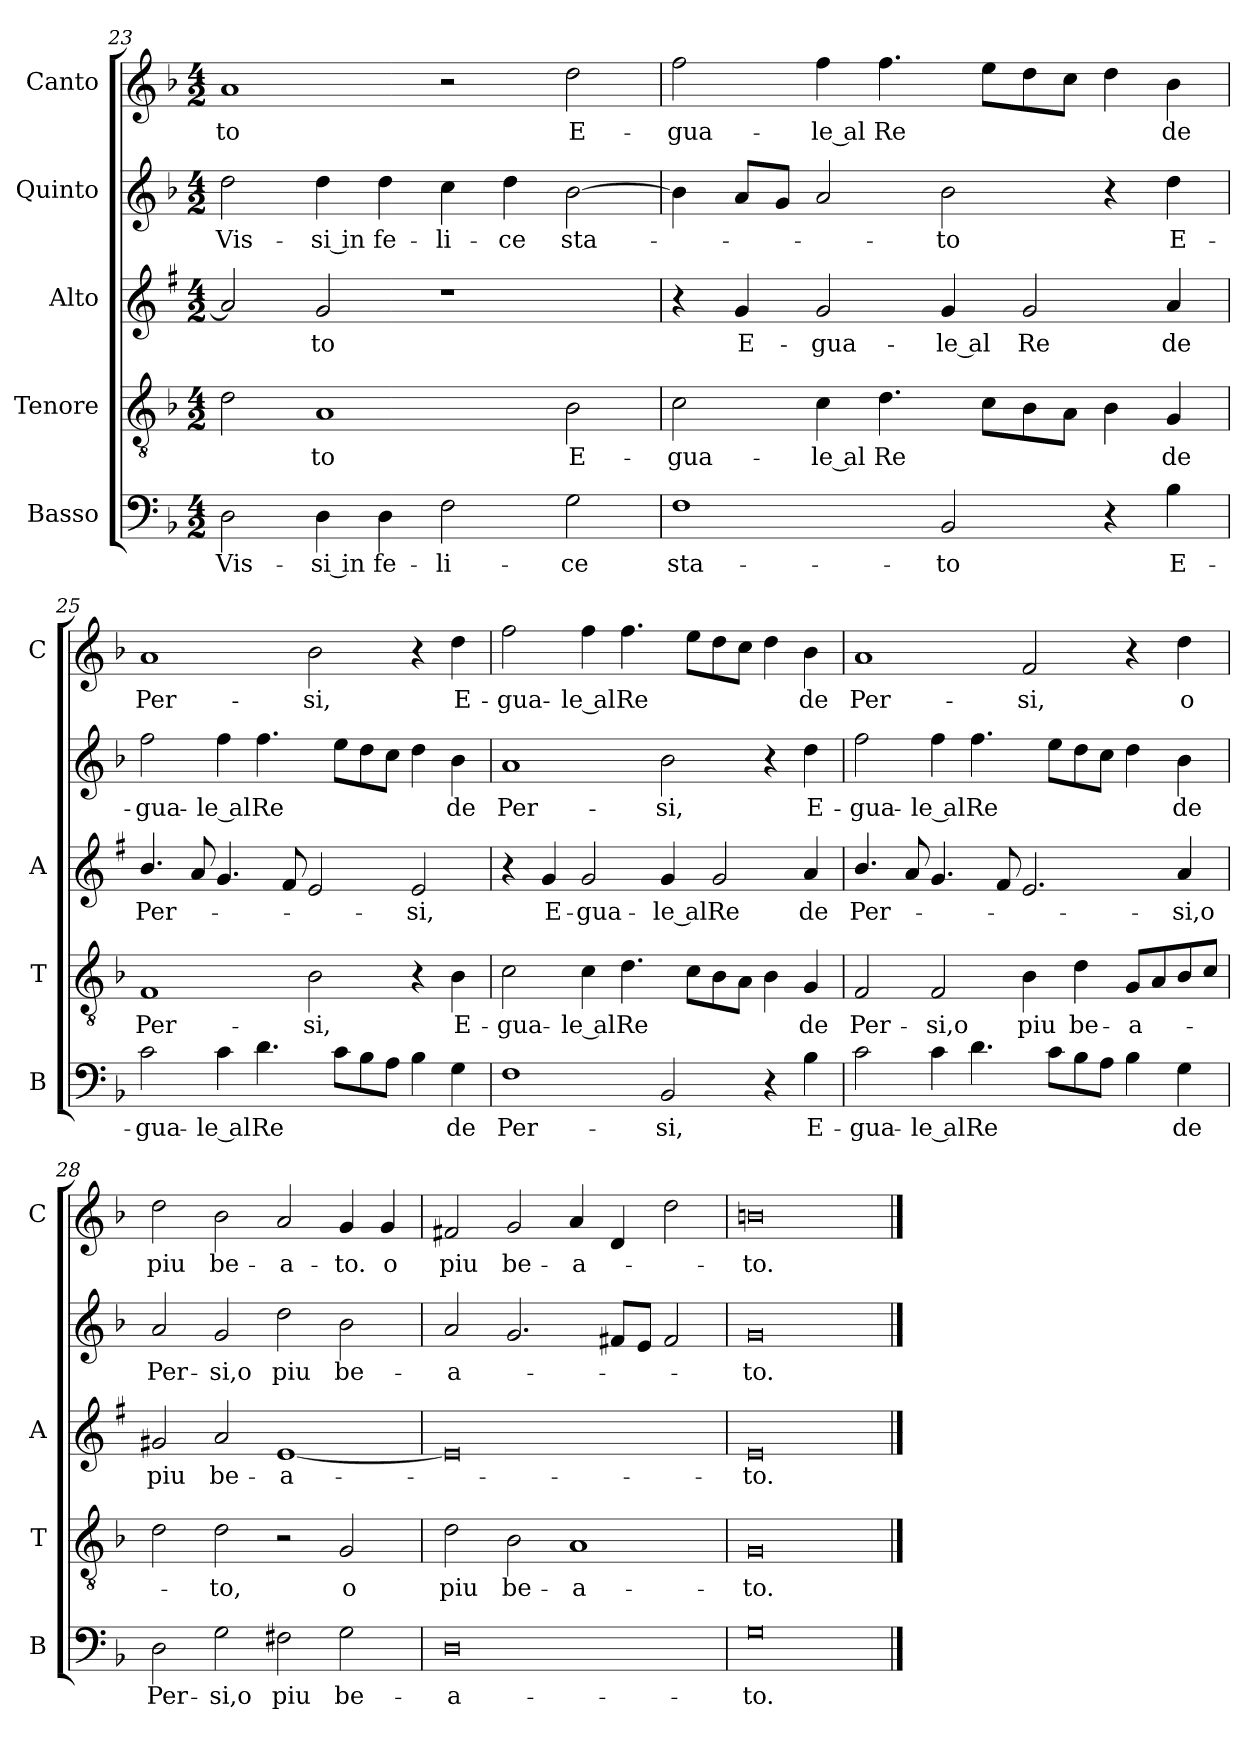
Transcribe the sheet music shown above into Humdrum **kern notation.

**kern	**text	**kern	**text	**kern	**text	**kern	**text	**kern	**text
*part5	*part5	*part4	*part4	*part3	*part3	*part2	*part2	*part1	*part1
*staff5	*staff5	*staff4	*staff4	*staff3	*staff3	*staff2	*staff2	*staff1	*staff1
*I"Basso	*	*I"Tenore	*	*I"Alto	*	*I"Quinto	*	*I"Canto	*
*I'B	*	*I'T	*	*I'A	*	*	*	*I'C	*
*clefF4	*	*clefGv2	*	*clefG2	*	*clefG2	*	*clefG2	*
*	*	*	*	*ITrd1c2	*	*	*	*	*
*k[b-]	*	*k[b-]	*	*k[b-]	*	*k[b-]	*	*k[b-]	*
*F:	*	*F:	*	*F:	*	*F:	*	*F:	*
*M4/2	*	*M4/2	*	*M4/2	*	*M4/2	*	*M4/2	*
=23	=23	=23	=23	=23	=23	=23	=23	=23	=23
!	!LO:LY:b	!	!	!	!	!	!LO:LY:b	!	!LO:LY:b
2D\	Vis-	2d\	.	2g/]	.	2dd\	Vis-	1a	-to
!	!LO:LY:b	!	!LO:LY:b	!	!LO:LY:b	!	!LO:LY:b	!	!
4D\	-si in	1A	-to	2f/	-to	4dd\	-si in	.	.
!	!LO:LY:b	!	!	!	!	!	!LO:LY:b	!	!
4D\	fe-	.	.	.	.	4dd\	fe-	.	.
!	!LO:LY:b	!	!	!	!	!	!LO:LY:b	!	!
2F\	-li-	.	.	1r	.	4cc\	-li-	2r	.
!	!	!	!	!	!	!	!LO:LY:b	!	!
.	.	.	.	.	.	4dd\	-ce	.	.
!	!LO:LY:b	!	!LO:LY:b	!	!	!	!LO:LY:b	!	!LO:LY:b
2G\	-ce	2B-\	E-	.	.	[2b-\	sta-	2dd\	E-
!!LO:PB:g=z
=24	=24	=24	=24	=24	=24	=24	=24	=24	=24
!	!LO:LY:b	!	!LO:LY:b	!	!	!	!	!	!LO:LY:b
1F	sta-	2c\	-gua-	4r	.	4b-\]	.	2ff\	-gua-
!	!	!	!	!	!LO:LY:b	!	!	!	!
.	.	.	.	4f/	E-	8a/L	.	.	.
.	.	.	.	.	.	8g/J	.	.	.
!	!	!	!LO:LY:b	!	!LO:LY:b	!	!	!	!LO:LY:b
.	.	4c\	-le al	2f/	-gua-	2a/	.	4ff\	-le al
!	!	!	!LO:LY:b	!	!	!	!	!	!LO:LY:b
.	.	4.d\	Re	.	.	.	.	4.ff\	Re
!	!LO:LY:b	!	!	!	!LO:LY:b	!	!LO:LY:b	!	!
2BB-/	-to	.	.	4f/	-le al	2b-\	-to	.	.
.	.	8c\L	.	.	.	.	.	8ee\L	.
!	!	!	!	!	!LO:LY:b	!	!	!	!
.	.	8B-\	.	2f/	Re	.	.	8dd\	.
.	.	8A\J	.	.	.	.	.	8cc\J	.
4r	.	4B-\	.	.	.	4r	.	4dd\	.
!	!LO:LY:b	!	!LO:LY:b	!	!LO:LY:b	!	!LO:LY:b	!	!LO:LY:b
4B-\	E-	4G/	de	4g/	de	4dd\	E-	4b-\	de
=25	=25	=25	=25	=25	=25	=25	=25	=25	=25
!	!LO:LY:b	!	!LO:LY:b	!	!LO:LY:b	!	!LO:LY:b	!	!LO:LY:b
2c\	-gua-	1F	Per-	4.a/	Per-	2ff\	-gua-	1a	Per-
.	.	.	.	8g/	.	.	.	.	.
!	!LO:LY:b	!	!	!	!	!	!LO:LY:b	!	!
4c\	-le al	.	.	4.f/	.	4ff\	-le al	.	.
!	!LO:LY:b	!	!	!	!	!	!LO:LY:b	!	!
4.d\	Re	.	.	.	.	4.ff\	Re	.	.
.	.	.	.	8e/	.	.	.	.	.
!	!	!	!LO:LY:b	!	!	!	!	!	!LO:LY:b
.	.	2B-\	-si,	2d/	.	.	.	2b-\	-si,
8c\L	.	.	.	.	.	8ee\L	.	.	.
8B-\	.	.	.	.	.	8dd\	.	.	.
8A\J	.	.	.	.	.	8cc\J	.	.	.
!	!	!	!	!	!LO:LY:b	!	!	!	!
4B-\	.	4r	.	2d/	-si,	4dd\	.	4r	.
!	!LO:LY:b	!	!LO:LY:b	!	!	!	!LO:LY:b	!	!LO:LY:b
4G\	de	4B-\	E-	.	.	4b-\	de	4dd\	E-
=26	=26	=26	=26	=26	=26	=26	=26	=26	=26
!	!LO:LY:b	!	!LO:LY:b	!	!	!	!LO:LY:b	!	!LO:LY:b
1F	Per-	2c\	-gua-	4r	.	1a	Per-	2ff\	-gua-
!	!	!	!	!	!LO:LY:b	!	!	!	!
.	.	.	.	4f/	E-	.	.	.	.
!	!	!	!LO:LY:b	!	!LO:LY:b	!	!	!	!LO:LY:b
.	.	4c\	-le al	2f/	-gua-	.	.	4ff\	-le al
!	!	!	!LO:LY:b	!	!	!	!	!	!LO:LY:b
.	.	4.d\	Re	.	.	.	.	4.ff\	Re
!	!LO:LY:b	!	!	!	!LO:LY:b	!	!LO:LY:b	!	!
2BB-/	-si,	.	.	4f/	-le al	2b-\	-si,	.	.
.	.	8c\L	.	.	.	.	.	8ee\L	.
!	!	!	!	!	!LO:LY:b	!	!	!	!
.	.	8B-\	.	2f/	Re	.	.	8dd\	.
.	.	8A\J	.	.	.	.	.	8cc\J	.
4r	.	4B-\	.	.	.	4r	.	4dd\	.
!	!LO:LY:b	!	!LO:LY:b	!	!LO:LY:b	!	!LO:LY:b	!	!LO:LY:b
4B-\	E-	4G/	de	4g/	de	4dd\	E-	4b-\	de
!!LO:LB:g=z
=27	=27	=27	=27	=27	=27	=27	=27	=27	=27
!	!LO:LY:b	!	!LO:LY:b	!	!LO:LY:b	!	!LO:LY:b	!	!LO:LY:b
2c\	-gua-	2F/	Per-	4.a/	Per-	2ff\	-gua-	1a	Per-
.	.	.	.	8g/	.	.	.	.	.
!	!LO:LY:b	!	!LO:LY:b	!	!	!	!LO:LY:b	!	!
4c\	-le al	2F/	-si,o	4.f/	.	4ff\	-le al	.	.
!	!LO:LY:b	!	!	!	!	!	!LO:LY:b	!	!
4.d\	Re	.	.	.	.	4.ff\	Re	.	.
.	.	.	.	8e/	.	.	.	.	.
!	!	!	!LO:LY:b	!	!	!	!	!	!LO:LY:b
.	.	4B-\	piu	2.d/	.	.	.	2f/	-si,
8c\L	.	.	.	.	.	8ee\L	.	.	.
!	!	!	!LO:LY:b	!	!	!	!	!	!
8B-\	.	4d\	be-	.	.	8dd\	.	.	.
8A\J	.	.	.	.	.	8cc\J	.	.	.
!	!	!	!LO:LY:b	!	!	!	!	!	!
4B-\	.	8G/L	-a-	.	.	4dd\	.	4r	.
.	.	8A/	.	.	.	.	.	.	.
!	!LO:LY:b	!	!	!	!LO:LY:b	!	!LO:LY:b	!	!LO:LY:b
4G\	de	8B-/	.	4g/	-si,o	4b-\	de	4dd\	o
.	.	8c/J	.	.	.	.	.	.	.
=28	=28	=28	=28	=28	=28	=28	=28	=28	=28
!	!LO:LY:b	!	!	!	!LO:LY:b	!	!LO:LY:b	!	!LO:LY:b
2D\	Per-	2d\	.	2f#X/	piu	2a/	Per-	2dd\	piu
!	!LO:LY:b	!	!LO:LY:b	!	!LO:LY:b	!	!LO:LY:b	!	!LO:LY:b
2G\	-si,o	2d\	-to,	2g/	be-	2g/	-si,o	2b-\	be-
!	!LO:LY:b	!	!	!	!LO:LY:b	!	!LO:LY:b	!	!LO:LY:b
2F#X\	piu	2r	.	[1d	-a-	2dd\	piu	2a/	-a-
!	!LO:LY:b	!	!LO:LY:b	!	!	!	!LO:LY:b	!	!LO:LY:b
2G\	be-	2G/	o	.	.	2b-\	be-	4g/	-to.
!	!	!	!	!	!	!	!	!	!LO:LY:b
.	.	.	.	.	.	.	.	4g/	o
=29	=29	=29	=29	=29	=29	=29	=29	=29	=29
!	!LO:LY:b	!	!LO:LY:b	!	!	!	!LO:LY:b	!	!LO:LY:b
0D	-a-	2d\	piu	0d]	.	2a/	-a-	2f#X/	piu
!	!	!	!LO:LY:b	!	!	!	!	!	!LO:LY:b
.	.	2B-\	be-	.	.	2.g/	.	2g/	be-
!	!	!	!LO:LY:b	!	!	!	!	!	!LO:LY:b
.	.	1A	-a-	.	.	.	.	4a/	-a-
.	.	.	.	.	.	8f#X/L	.	4d/	.
.	.	.	.	.	.	8e/J	.	.	.
.	.	.	.	.	.	2f#/	.	2dd\	.
=30	=30	=30	=30	=30	=30	=30	=30	=30	=30
!	!LO:LY:b	!	!LO:LY:b	!	!LO:LY:b	!	!LO:LY:b	!	!LO:LY:b
0G	-to.	0G	-to.	0d	-to.	0g	-to.	0bn	-to.
==	==	==	==	==	==	==	==	==	==
*-	*-	*-	*-	*-	*-	*-	*-	*-	*-
